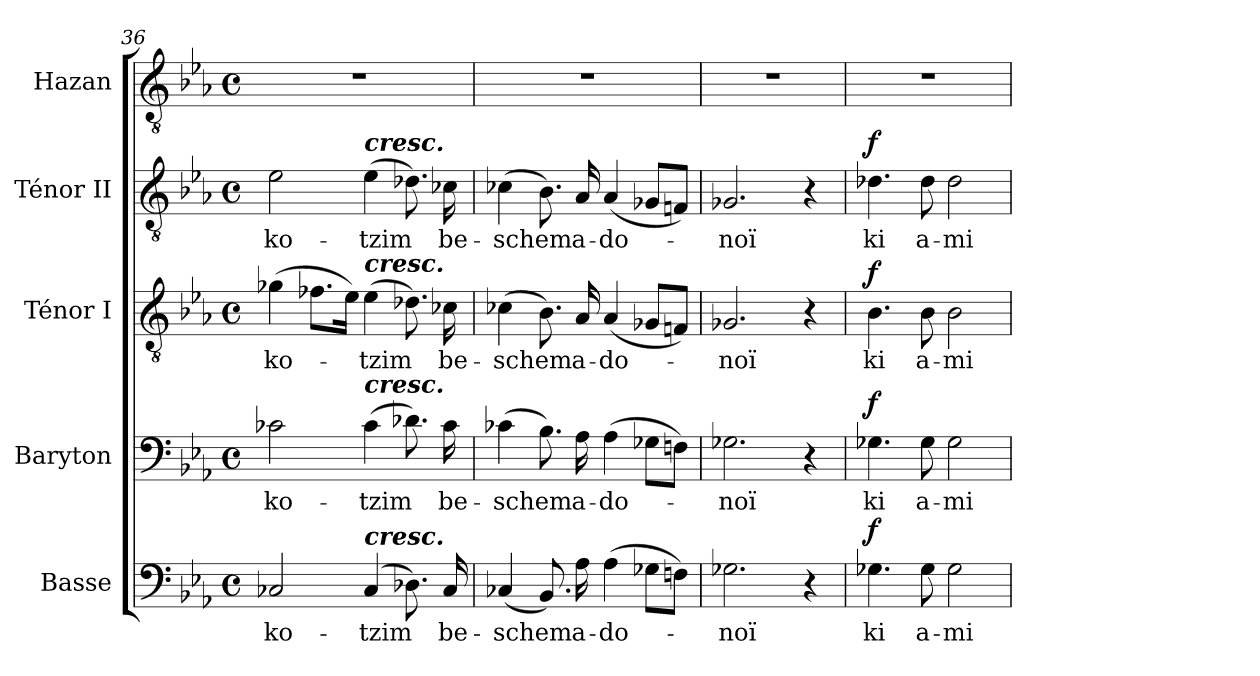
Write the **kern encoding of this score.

**kern	**text	**dynam	**kern	**text	**dynam	**kern	**text	**dynam	**kern	**text	**dynam	**kern
*part5	*part5	*part5	*part4	*part4	*part4	*part3	*part3	*part3	*part2	*part2	*part2	*part1
*staff5	*staff5	*staff5	*staff4	*staff4	*staff4	*staff3	*staff3	*staff3	*staff2	*staff2	*staff2	*staff1
*I"Basse	*	*	*I"Baryton	*	*	*I"Ténor I	*	*	*I"Ténor II	*	*	*I"Hazan
*I'B.	*	*	*I'Bar.	*	*	*I'T. I	*	*	*I'T. II	*	*	*I'H.
!!LO:LB:g=z
*clefF4	*	*	*clefF4	*	*	*clefGv2	*	*	*clefGv2	*	*	*clefGv2
*	*	*	*	*	*	*ITrd7c12	*	*	*ITrd7c12	*	*	*ITrd7c12
*k[b-e-a-]	*	*	*k[b-e-a-]	*	*	*k[b-e-a-]	*	*	*k[b-e-a-]	*	*	*k[b-e-a-]
*E-:	*	*	*E-:	*	*	*E-:	*	*	*E-:	*	*	*E-:
*M4/4	*	*	*M4/4	*	*	*M4/4	*	*	*M4/4	*	*	*M4/4
*met(c)	*	*	*met(c)	*	*	*met(c)	*	*	*met(c)	*	*	*met(c)
=36	=36	=36	=36	=36	=36	=36	=36	=36	=36	=36	=36	=36
!	!LO:LY:b:color=#000000	!	!	!	!	!	!	!	!	!	!	!
!	!	!	!	!LO:LY:b:color=#000000	!	!	!	!	!	!	!	!
!	!	!	!	!	!	!	!LO:LY:b:color=#000000	!	!	!	!	!
!	!	!	!	!	!	!	!	!	!	!LO:LY:b:color=#000000	!	!
2C-Xi/	ko-	.	2c-Xi\	ko-	.	(4G-Xi\	ko-	.	2E-i\	ko-	.	1r
.	.	.	.	.	.	8.F-Xi\L	.	.	.	.	.	.
.	.	.	.	.	.	16E-i\Jk)	.	.	.	.	.	.
!	!LO:LY:b:color=#000000	!	!	!	!	!	!	!	!	!	!	!
!	!	!	!	!LO:LY:b:color=#000000	!	!	!	!	!	!	!	!
!	!	!	!	!	!	!	!LO:LY:b:color=#000000	!	!	!	!	!
!	!	!	!	!	!	!	!	!	!LO:TX:a:Bi:t=cresc.	!	!	!
!	!	!	!	!	!	!LO:TX:a:Bi:t=cresc.	!	!	!	!	!	!
!	!	!	!LO:TX:a:Bi:t=cresc.	!	!	!	!	!	!	!	!	!
!LO:TX:a:Bi:t=cresc.	!	!	!	!	!	!	!	!	!	!	!	!
!	!	!	!	!	!	!	!	!	!	!LO:LY:b:color=#000000	!	!
(4C-i/	-tzim	.	(4c-i\	-tzim	.	(4E-i\	-tzim	.	(4E-i\	-tzim	.	.
8.D-Xi\)	.	.	8.d-Xi\)	.	.	8.D-Xi\)	.	.	8.D-Xi\)	.	.	.
!	!LO:LY:b:color=#000000	!	!	!	!	!	!	!	!	!	!	!
!	!	!	!	!LO:LY:b:color=#000000	!	!	!	!	!	!	!	!
!	!	!	!	!	!	!	!LO:LY:b:color=#000000	!	!	!	!	!
!	!	!	!	!	!	!	!	!	!	!LO:LY:b:color=#000000	!	!
16C-i/	be-	.	16c-i\	be-	.	16C-Xi\	be-	.	16C-Xi\	be-	.	.
=37	=37	=37	=37	=37	=37	=37	=37	=37	=37	=37	=37	=37
!	!LO:LY:b:color=#000000	!	!	!	!	!	!	!	!	!	!	!
!	!	!	!	!LO:LY:b:color=#000000	!	!	!	!	!	!	!	!
!	!	!	!	!	!	!	!LO:LY:b:color=#000000	!	!	!	!	!
!	!	!	!	!	!	!	!	!	!	!LO:LY:b:color=#000000	!	!
(4C-Xi/	-schem	.	(4c-Xi\	-schem	.	(4C-Xi\	-schem	.	(4C-Xi\	-schem	.	1r
8.BB-i/)	.	.	8.B-i\)	.	.	8.BB-i\)	.	.	8.BB-i\)	.	.	.
!	!LO:LY:b:color=#000000	!	!	!	!	!	!	!	!	!	!	!
!	!	!	!	!LO:LY:b:color=#000000	!	!	!	!	!	!	!	!
!	!	!	!	!	!	!	!LO:LY:b:color=#000000	!	!	!	!	!
!	!	!	!	!	!	!	!	!	!	!LO:LY:b:color=#000000	!	!
16A-i\	a-	.	16A-i\	a-	.	16AA-i/	a-	.	16AA-i/	a-	.	.
!	!LO:LY:b:color=#000000	!	!	!	!	!	!	!	!	!	!	!
!	!	!	!	!LO:LY:b:color=#000000	!	!	!	!	!	!	!	!
!	!	!	!	!	!	!	!LO:LY:b:color=#000000	!	!	!	!	!
!	!	!	!	!	!	!	!	!	!	!LO:LY:b:color=#000000	!	!
(4A-i\	-do-	.	(4A-i\	-do-	.	(4AA-i/	-do-	.	(4AA-i/	-do-	.	.
8G-Xi\L	.	.	8G-Xi\L	.	.	8GG-Xi/L	.	.	8GG-Xi/L	.	.	.
8Fni\J)	.	.	8Fni\J)	.	.	8FFni/J)	.	.	8FFni/J)	.	.	.
=38	=38	=38	=38	=38	=38	=38	=38	=38	=38	=38	=38	=38
!	!LO:LY:b:color=#000000	!	!	!	!	!	!	!	!	!	!	!
!	!	!	!	!LO:LY:b:color=#000000	!	!	!	!	!	!	!	!
!	!	!	!	!	!	!	!LO:LY:b:color=#000000	!	!	!	!	!
!	!	!	!	!	!	!	!	!	!	!LO:LY:b:color=#000000	!	!
2.G-Xi\	-noï	.	2.G-Xi\	-noï	.	2.GG-Xi/	-noï	.	2.GG-Xi/	-noï	.	1r
4r	.	.	4r	.	.	4r	.	.	4r	.	.	.
=39	=39	=39	=39	=39	=39	=39	=39	=39	=39	=39	=39	=39
!	!LO:LY:b:color=#000000	!	!	!	!	!	!	!	!	!	!	!
!	!	!	!	!LO:LY:b:color=#000000	!	!	!	!	!	!	!	!
!	!	!	!	!	!	!	!LO:LY:b:color=#000000	!	!	!	!	!
!	!	!	!	!	!	!	!	!	!	!LO:LY:b:color=#000000	!	!
4.G-Xi\	ki	f	4.G-Xi\	ki	f	4.BB-i\	ki	f	4.D-Xi\	ki	f	1r
!	!LO:LY:b:color=#000000	!	!	!	!	!	!	!	!	!	!	!
!	!	!	!	!LO:LY:b:color=#000000	!	!	!	!	!	!	!	!
!	!	!	!	!	!	!	!LO:LY:b:color=#000000	!	!	!	!	!
!	!	!	!	!	!	!	!	!	!	!LO:LY:b:color=#000000	!	!
8G-i\	a-	.	8G-i\	a-	.	8BB-i\	a-	.	8D-i\	a-	.	.
!	!LO:LY:b:color=#000000	!	!	!	!	!	!	!	!	!	!	!
!	!	!	!	!LO:LY:b:color=#000000	!	!	!	!	!	!	!	!
!	!	!	!	!	!	!	!LO:LY:b:color=#000000	!	!	!	!	!
!	!	!	!	!	!	!	!	!	!	!LO:LY:b:color=#000000	!	!
2G-i\	-mi-	.	2G-i\	-mi-	.	2BB-i\	-mi-	.	2D-i\	-mi-	.	.
=	=	=	=	=	=	=	=	=	=	=	=	=
*-	*-	*-	*-	*-	*-	*-	*-	*-	*-	*-	*-	*-
